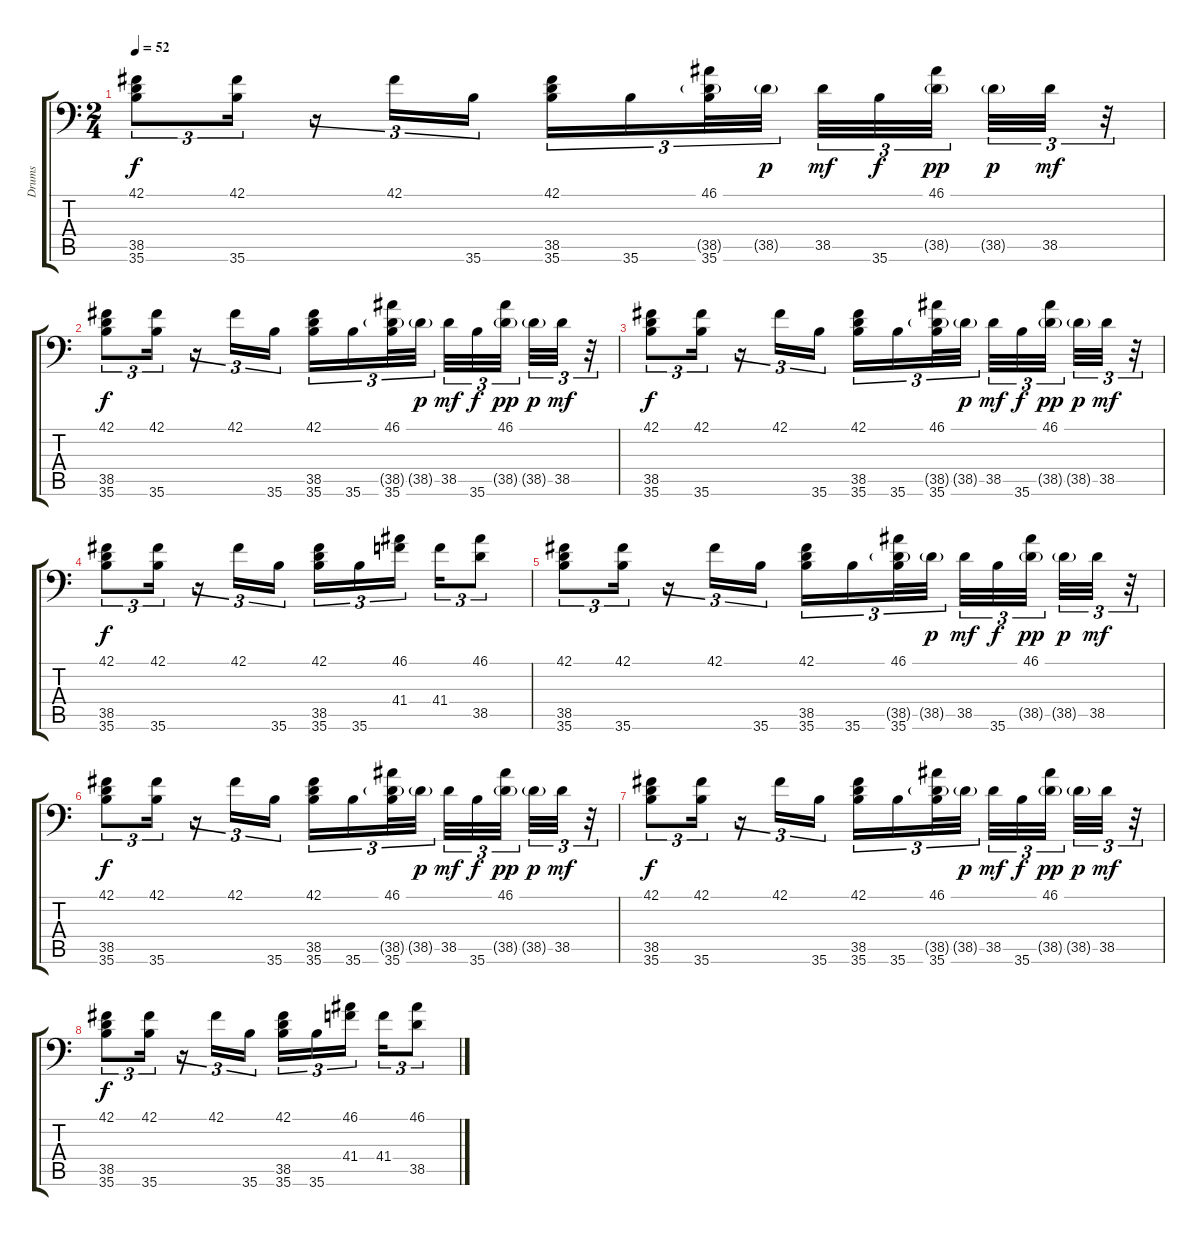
\track ("Drums" "Drums") {instrument acousticgrandpiano}
\staff {score tabs}
\tuning (C-1 C-1 C-1 C-1 C-1 C-1) {hide}
\ts (2 4)
\tempo 52
\clef f4
\ks c
(42.1 38.5 35.6).8{tu (3 2) dy f} (42.1 35.6).16{tu (3 2)} r.16{tu (3 2)} 42.1.16{tu (3 2)} 35.6.16{tu (3 2)} (42.1 38.5 35.6).16{tu (3 2)} 35.6.16{tu (3 2)} (46.1 38.5{g} 35.6).32{tu (3 2)} 38.5{g}.32{tu (3 2) dy p} 38.5.32{tu (3 2) dy mf} 35.6.32{tu (3 2) dy f} (46.1 38.5{g}).32{tu (3 2) dy pp} 38.5{g}.32{tu (3 2) dy p} 38.5.32{tu (3 2) dy mf} r.32{tu (3 2)} |
(42.1 38.5 35.6).8{tu (3 2) dy f} (42.1 35.6).16{tu (3 2)} r.16{tu (3 2)} 42.1.16{tu (3 2)} 35.6.16{tu (3 2)} (42.1 38.5 35.6).16{tu (3 2)} 35.6.16{tu (3 2)} (46.1 38.5{g} 35.6).32{tu (3 2)} 38.5{g}.32{tu (3 2) dy p} 38.5.32{tu (3 2) dy mf} 35.6.32{tu (3 2) dy f} (46.1 38.5{g}).32{tu (3 2) dy pp} 38.5{g}.32{tu (3 2) dy p} 38.5.32{tu (3 2) dy mf} r.32{tu (3 2)} |
(42.1 38.5 35.6).8{tu (3 2) dy f} (42.1 35.6).16{tu (3 2)} r.16{tu (3 2)} 42.1.16{tu (3 2)} 35.6.16{tu (3 2)} (42.1 38.5 35.6).16{tu (3 2)} 35.6.16{tu (3 2)} (46.1 38.5{g} 35.6).32{tu (3 2)} 38.5{g}.32{tu (3 2) dy p} 38.5.32{tu (3 2) dy mf} 35.6.32{tu (3 2) dy f} (46.1 38.5{g}).32{tu (3 2) dy pp} 38.5{g}.32{tu (3 2) dy p} 38.5.32{tu (3 2) dy mf} r.32{tu (3 2)} |
(42.1 38.5 35.6).8{tu (3 2) dy f} (42.1 35.6).16{tu (3 2)} r.16{tu (3 2)} 42.1.16{tu (3 2)} 35.6.16{tu (3 2)} (42.1 38.5 35.6).16{tu (3 2)} 35.6.16{tu (3 2)} (46.1 41.4).16{tu (3 2)} 41.4.16{tu (3 2)} (46.1 38.5).8{tu (3 2)} |
(42.1 38.5 35.6).8{tu (3 2)} (42.1 35.6).16{tu (3 2)} r.16{tu (3 2)} 42.1.16{tu (3 2)} 35.6.16{tu (3 2)} (42.1 38.5 35.6).16{tu (3 2)} 35.6.16{tu (3 2)} (46.1 38.5{g} 35.6).32{tu (3 2)} 38.5{g}.32{tu (3 2) dy p} 38.5.32{tu (3 2) dy mf} 35.6.32{tu (3 2) dy f} (46.1 38.5{g}).32{tu (3 2) dy pp} 38.5{g}.32{tu (3 2) dy p} 38.5.32{tu (3 2) dy mf} r.32{tu (3 2)} |
(42.1 38.5 35.6).8{tu (3 2) dy f} (42.1 35.6).16{tu (3 2)} r.16{tu (3 2)} 42.1.16{tu (3 2)} 35.6.16{tu (3 2)} (42.1 38.5 35.6).16{tu (3 2)} 35.6.16{tu (3 2)} (46.1 38.5{g} 35.6).32{tu (3 2)} 38.5{g}.32{tu (3 2) dy p} 38.5.32{tu (3 2) dy mf} 35.6.32{tu (3 2) dy f} (46.1 38.5{g}).32{tu (3 2) dy pp} 38.5{g}.32{tu (3 2) dy p} 38.5.32{tu (3 2) dy mf} r.32{tu (3 2)} |
(42.1 38.5 35.6).8{tu (3 2) dy f} (42.1 35.6).16{tu (3 2)} r.16{tu (3 2)} 42.1.16{tu (3 2)} 35.6.16{tu (3 2)} (42.1 38.5 35.6).16{tu (3 2)} 35.6.16{tu (3 2)} (46.1 38.5{g} 35.6).32{tu (3 2)} 38.5{g}.32{tu (3 2) dy p} 38.5.32{tu (3 2) dy mf} 35.6.32{tu (3 2) dy f} (46.1 38.5{g}).32{tu (3 2) dy pp} 38.5{g}.32{tu (3 2) dy p} 38.5.32{tu (3 2) dy mf} r.32{tu (3 2)} |
(42.1 38.5 35.6).8{tu (3 2) dy f} (42.1 35.6).16{tu (3 2)} r.16{tu (3 2)} 42.1.16{tu (3 2)} 35.6.16{tu (3 2)} (42.1 38.5 35.6).16{tu (3 2)} 35.6.16{tu (3 2)} (46.1 41.4).16{tu (3 2)} 41.4.16{tu (3 2)} (46.1 38.5).8{tu (3 2)}
